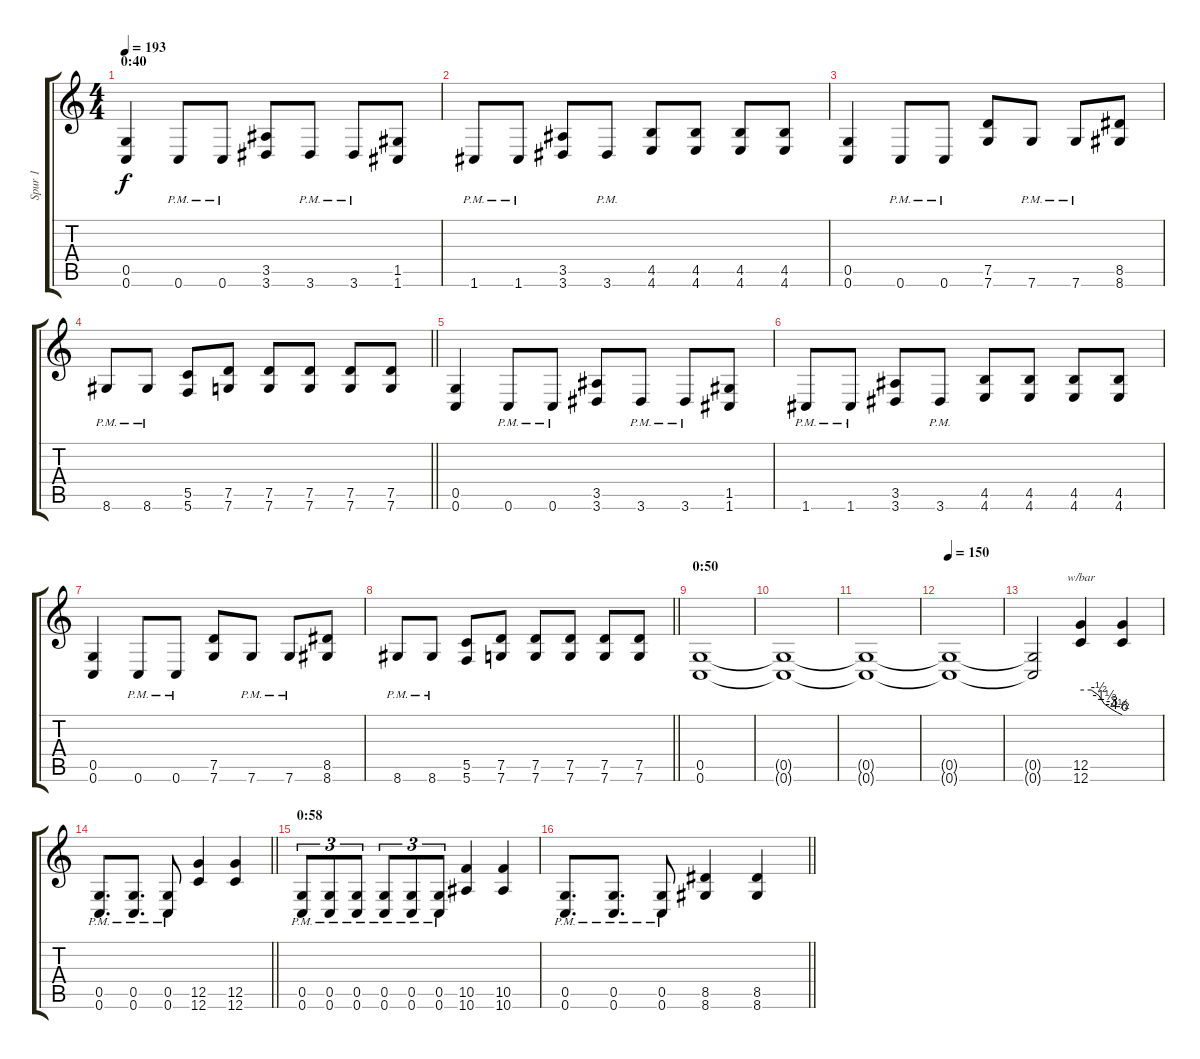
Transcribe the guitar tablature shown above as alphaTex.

\track ("Spur 1" "Spur 1") {instrument distortionguitar}
\staff {score tabs}
\tuning (D4 A3 F3 C3 G2 C2) {hide}
\ts (4 4)
\section ("" "0:40")
\tempo 193
\clef g2
\ks c
(0.5 0.6).4{dy f} 0.6{pm}.8 0.6{pm}.8 (3.5 3.6).8 3.6{pm}.8 3.6{pm}.8 (1.5 1.6).8 |
1.6{pm}.8 1.6{pm}.8 (3.5 3.6).8 3.6{pm}.8 (4.5 4.6).8 (4.5 4.6).8 (4.5 4.6).8 (4.5 4.6).8 |
(0.5 0.6).4 0.6{pm}.8 0.6{pm}.8 (7.5 7.6).8 7.6{pm}.8 7.6{pm}.8 (8.5 8.6).8 |
\barLineRight lightlight
8.6{pm}.8 8.6{pm}.8 (5.5 5.6).8 (7.5 7.6).8 (7.5 7.6).8 (7.5 7.6).8 (7.5 7.6).8 (7.5 7.6).8 |
(0.5 0.6).4 0.6{pm}.8 0.6{pm}.8 (3.5 3.6).8 3.6{pm}.8 3.6{pm}.8 (1.5 1.6).8 |
1.6{pm}.8 1.6{pm}.8 (3.5 3.6).8 3.6{pm}.8 (4.5 4.6).8 (4.5 4.6).8 (4.5 4.6).8 (4.5 4.6).8 |
(0.5 0.6).4 0.6{pm}.8 0.6{pm}.8 (7.5 7.6).8 7.6{pm}.8 7.6{pm}.8 (8.5 8.6).8 |
\barLineRight lightlight
8.6{pm}.8 8.6{pm}.8 (5.5 5.6).8 (7.5 7.6).8 (7.5 7.6).8 (7.5 7.6).8 (7.5 7.6).8 (7.5 7.6).8 |
\section ("" "0:50")
(0.5 0.6).1 |
(0.5{t} 0.6{t}).1 |
(0.5{t} 0.6{t}).1 |
\tempo 150
(0.5{t} 0.6{t}).1 |
(0.5{t} 0.6{t}).2 (12.5 12.6).4{tbe (custom default 0 0 15 0 26 -2 34 -6 45 -12 53 -18 60 -24)} (12.5{t} 12.6{t}).4 |
\barLineRight lightlight
(0.5{pm} 0.6{pm}).8{d} (0.5{pm} 0.6{pm}).8{d} (0.5{pm} 0.6{pm}).8 (12.5 12.6).4 (12.5 12.6).4 |
\section ("" "0:58")
(0.5{pm} 0.6{pm}).8{tu (3 2)} (0.5{pm} 0.6{pm}).8{tu (3 2)} (0.5{pm} 0.6{pm}).8{tu (3 2)} (0.5{pm} 0.6{pm}).8{tu (3 2)} (0.5{pm} 0.6{pm}).8{tu (3 2)} (0.5{pm} 0.6{pm}).8{tu (3 2)} (10.5 10.6).4 (10.5 10.6).4 |
\barLineRight lightlight
(0.5{pm} 0.6{pm}).8{d} (0.5{pm} 0.6{pm}).8{d} (0.5{pm} 0.6{pm}).8 (8.5 8.6).4 (8.5 8.6).4
